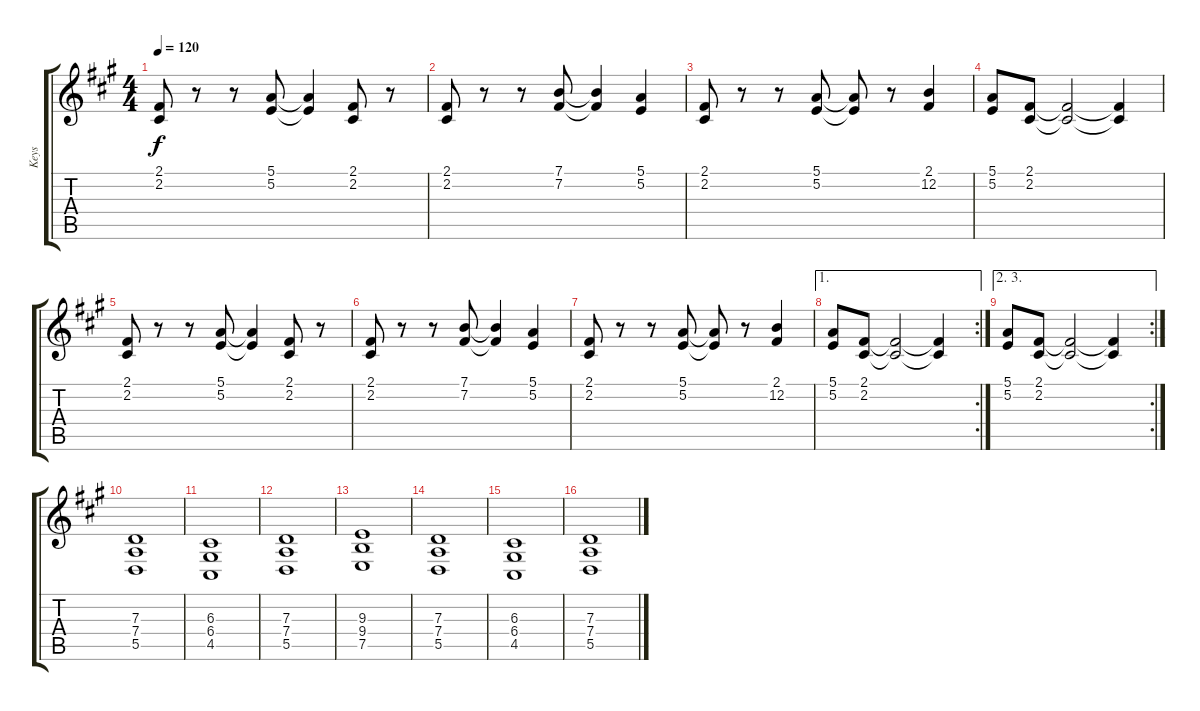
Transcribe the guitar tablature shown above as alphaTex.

\track ("Keys" "Keys") {instrument lead1square}
\staff {score tabs}
\tuning (E4 B3 G3 D3 A2 E2) {hide}
\ts (4 4)
\tempo 120
\clef g2
\ks a
(2.1 2.2).8{dy f} r.8 r.8 (5.1 5.2).8 (5.1{t} 5.2{t}).4 (2.1 2.2).8 r.8 |
(2.1 2.2).8 r.8 r.8 (7.1 7.2).8 (7.1{t} 7.2{t}).4 (5.1 5.2).4 |
(2.1 2.2).8 r.8 r.8 (5.1 5.2).8 (5.1{t} 5.2{t}).8 r.8 (2.1 12.2).4 |
(5.1 5.2).8 (2.1 2.2).8 (2.1{t} 2.2{t}).2 (2.1{t} 2.2{t}).4 |
(2.1 2.2).8 r.8 r.8 (5.1 5.2).8 (5.1{t} 5.2{t}).4 (2.1 2.2).8 r.8 |
(2.1 2.2).8 r.8 r.8 (7.1 7.2).8 (7.1{t} 7.2{t}).4 (5.1 5.2).4 |
(2.1 2.2).8 r.8 r.8 (5.1 5.2).8 (5.1{t} 5.2{t}).8 r.8 (2.1 12.2).4 |
\ae 1
\rc 2
(5.1 5.2).8 (2.1 2.2).8 (2.1{t} 2.2{t}).2 (2.1{t} 2.2{t}).4 |
\ae (2 3)
\rc 2
(5.1 5.2).8 (2.1 2.2).8 (2.1{t} 2.2{t}).2 (2.1{t} 2.2{t}).4 |
(7.3 7.4 5.5).1 |
(6.3 6.4 4.5).1 |
(7.3 7.4 5.5).1 |
(9.3 9.4 7.5).1 |
(7.3 7.4 5.5).1 |
(6.3 6.4 4.5).1 |
(7.3 7.4 5.5).1
